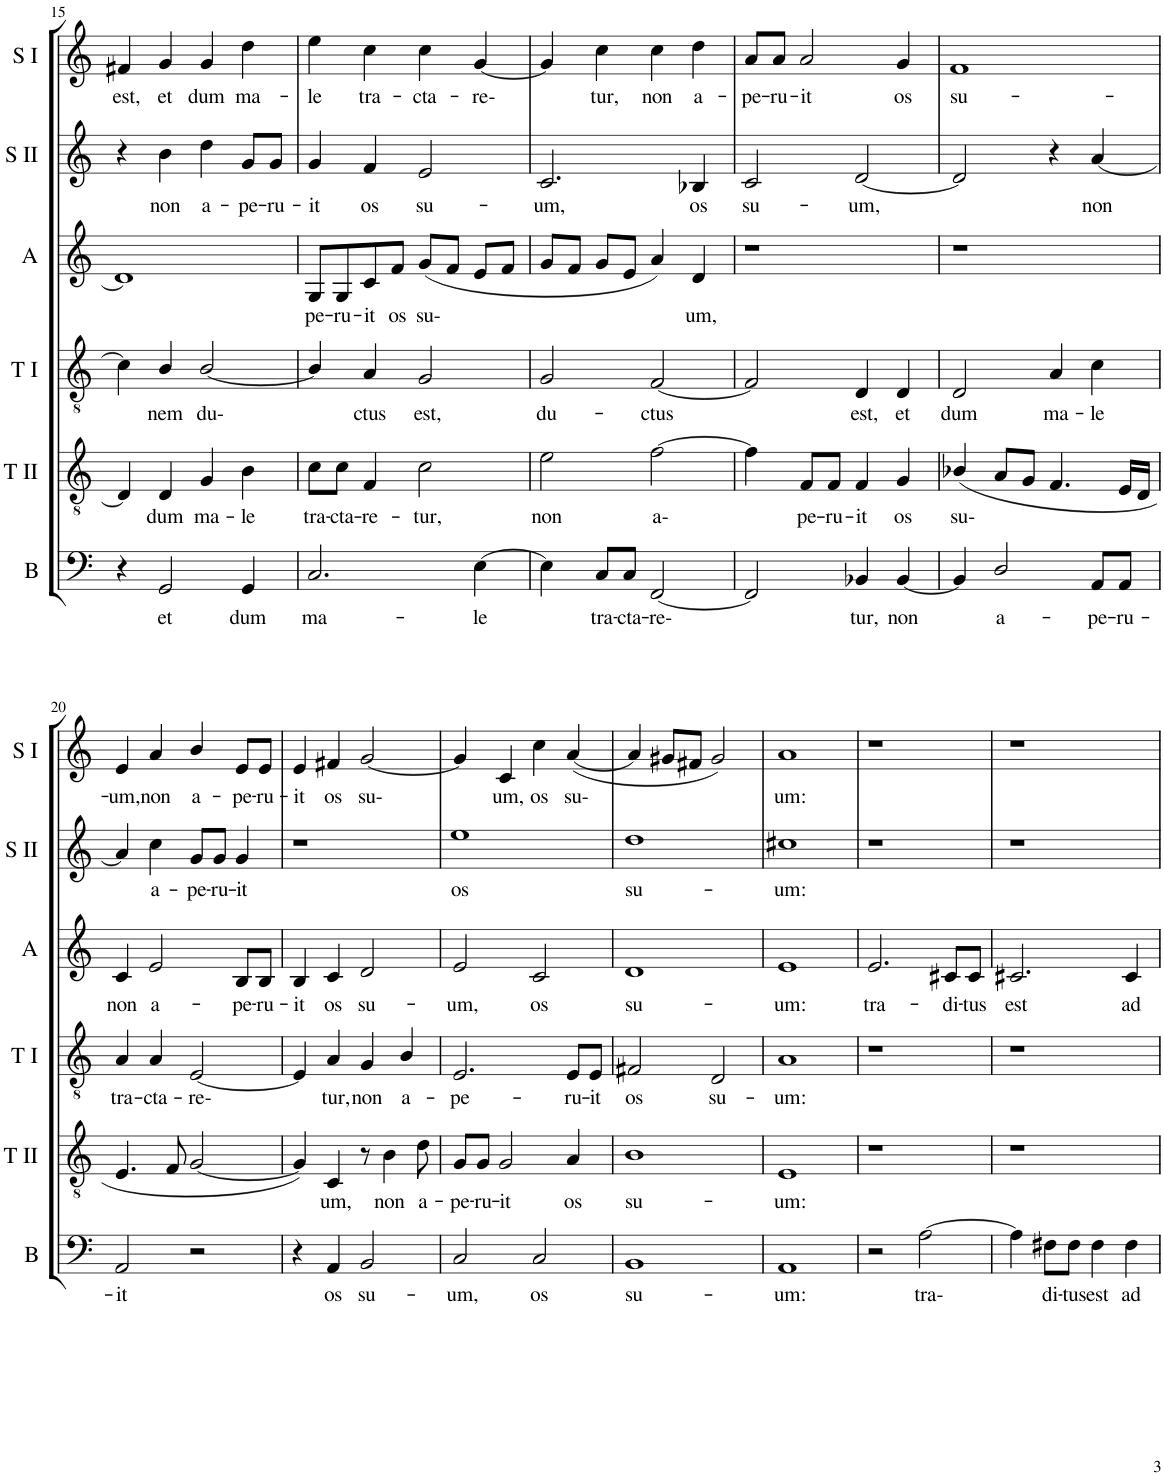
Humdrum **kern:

**kern	**text	**kern	**text	**kern	**text	**kern	**text	**kern	**text	**kern	**text
*part6	*part6	*part5	*part5	*part4	*part4	*part3	*part3	*part2	*part2	*part1	*part1
*staff6	*staff6	*staff5	*staff5	*staff4	*staff4	*staff3	*staff3	*staff2	*staff2	*staff1	*staff1
*I"Bass	*	*I"Tenor II	*	*I"Tenor I	*	*I"Alto	*	*I"Soprano II	*	*I"Soprano I	*
*I'B	*	*I'T II	*	*I'T I	*	*I'A	*	*I'S II	*	*I'S I	*
!!LO:PB:g=z
*clefF4	*	*clefGv2	*	*clefGv2	*	*clefG2	*	*clefG2	*	*clefG2	*
*k[]	*	*k[]	*	*k[]	*	*k[]	*	*k[]	*	*k[]	*
*M4/4	*	*M4/4	*	*M4/4	*	*M4/4	*	*M4/4	*	*M4/4	*
*met(c)	*	*met(c)	*	*met(c)	*	*met(c)	*	*met(c)	*	*met(c)	*
=15	=15	=15	=15	=15	=15	=15	=15	=15	=15	=15	=15
!	!	!	!	!	!	!	!	!	!	!	!LO:LY:b
4r	.	4D/]	.	4c\]	.	1d]	.	4r	.	4f#X/	est,
!	!LO:LY:b	!	!LO:LY:b	!	!LO:LY:b	!	!	!	!LO:LY:b	!	!LO:LY:b
2GG/	et	4D/	dum	4B/	nem	.	.	4b\	non	4g/	et
!	!	!	!LO:LY:b	!	!LO:LY:b	!	!	!	!LO:LY:b	!	!LO:LY:b
.	.	4G/	ma-	[2B/	du-	.	.	4dd\	a-	4g/	dum
!	!LO:LY:b	!	!LO:LY:b	!	!	!	!	!	!LO:LY:b	!	!LO:LY:b
4GG/	dum	4B\	-le	.	.	.	.	8g/L	-pe-	4dd\	ma-
!	!	!	!	!	!	!	!	!	!LO:LY:b	!	!
.	.	.	.	.	.	.	.	8g/J	-ru-	.	.
=16	=16	=16	=16	=16	=16	=16	=16	=16	=16	=16	=16
!	!LO:LY:b	!	!LO:LY:b	!	!	!	!LO:LY:b	!	!LO:LY:b	!	!LO:LY:b
2.C/	ma-	8c\L	tra-	4B/]	.	8G/L	pe-	4g/	-it	4ee\	-le
!	!	!	!LO:LY:b	!	!	!	!LO:LY:b	!	!	!	!
.	.	8c\J	-cta-	.	.	8G/	-ru-	.	.	.	.
!	!	!	!LO:LY:b	!	!LO:LY:b	!	!LO:LY:b	!	!LO:LY:b	!	!LO:LY:b
.	.	4F/	-re-	4A/	ctus	8c/	-it	4f/	os	4cc\	tra-
!	!	!	!	!	!	!	!LO:LY:b	!	!	!	!
.	.	.	.	.	.	8f/J	os	.	.	.	.
!	!	!	!LO:LY:b	!	!LO:LY:b	!	!LO:LY:b	!	!LO:LY:b	!	!LO:LY:b
.	.	2c\	-tur,	2G/	est,	(<8g/L	su-	2e/	su-	4cc\	-cta-
.	.	.	.	.	.	8f/J	.	.	.	.	.
!	!LO:LY:b	!	!	!	!	!	!	!	!	!	!LO:LY:b
[4E\	-le	.	.	.	.	8e/L	.	.	.	[4g/	-re-
.	.	.	.	.	.	8f/J	.	.	.	.	.
=17	=17	=17	=17	=17	=17	=17	=17	=17	=17	=17	=17
!	!	!	!LO:LY:b	!	!LO:LY:b	!	!	!	!LO:LY:b	!	!
4E\]	.	2e\	non	2G/	du-	8g/L	.	2.c/	-um,	4g/]	.
.	.	.	.	.	.	8f/J	.	.	.	.	.
!	!LO:LY:b	!	!	!	!	!	!	!	!	!	!LO:LY:b
8C/L	tra-	.	.	.	.	8g/L	.	.	.	4cc\	tur,
!	!LO:LY:b	!	!	!	!	!	!	!	!	!	!
8C/J	-cta-	.	.	.	.	8e/J	.	.	.	.	.
!	!LO:LY:b	!	!LO:LY:b	!	!LO:LY:b	!	!	!	!	!	!LO:LY:b
[2FF/	-re-	[2f\	a-	[2F/	-ctus	4a/)	.	.	.	4cc\	non
!	!	!	!	!	!	!	!LO:LY:b	!	!LO:LY:b	!	!LO:LY:b
.	.	.	.	.	.	4d/	um,	4B-X/	os	4dd\	a-
=18	=18	=18	=18	=18	=18	=18	=18	=18	=18	=18	=18
!	!	!	!	!	!	!	!	!	!LO:LY:b	!	!LO:LY:b
2FF/]	.	4f\]	.	2F/]	.	1r	.	2c/	su-	8a/L	-pe-
!	!	!	!	!	!	!	!	!	!	!	!LO:LY:b
.	.	.	.	.	.	.	.	.	.	8a/J	-ru-
!	!	!	!LO:LY:b	!	!	!	!	!	!	!	!LO:LY:b
.	.	8F/L	pe-	.	.	.	.	.	.	2a/	-it
!	!	!	!LO:LY:b	!	!	!	!	!	!	!	!
.	.	8F/J	-ru-	.	.	.	.	.	.	.	.
!	!LO:LY:b	!	!LO:LY:b	!	!LO:LY:b	!	!	!	!LO:LY:b	!	!
4BB-X/	tur,	4F/	-it	4D/	est,	.	.	[2d/	-um,	.	.
!	!LO:LY:b	!	!LO:LY:b	!	!LO:LY:b	!	!	!	!	!	!LO:LY:b
[4BB-/	non	4G/	os	4D/	et	.	.	.	.	4g/	os
=19	=19	=19	=19	=19	=19	=19	=19	=19	=19	=19	=19
!	!	!	!LO:LY:b	!	!LO:LY:b	!	!	!	!	!	!LO:LY:b
4BB-/]	.	(<4B-X/	su-	2D/	dum	1r	.	2d/]	.	1f	su-
!	!LO:LY:b	!	!	!	!	!	!	!	!	!	!
2D/	a-	8A/L	.	.	.	.	.	.	.	.	.
.	.	8G/J	.	.	.	.	.	.	.	.	.
!	!	!	!	!	!LO:LY:b	!	!	!	!	!	!
.	.	4.F/	.	4A/	ma-	.	.	4r	.	.	.
!	!LO:LY:b	!	!	!	!LO:LY:b	!	!	!	!LO:LY:b	!	!
8AA/L	-pe-	.	.	4c\	-le	.	.	[4a/	non	.	.
!	!LO:LY:b	!	!	!	!	!	!	!	!	!	!
8AA/J	-ru-	16E/LL	.	.	.	.	.	.	.	.	.
.	.	16D/JJ	.	.	.	.	.	.	.	.	.
!!LO:LB:g=z
=20	=20	=20	=20	=20	=20	=20	=20	=20	=20	=20	=20
!	!LO:LY:b	!	!	!	!LO:LY:b	!	!LO:LY:b	!	!	!	!LO:LY:b
2AA/	-it	4.E/	.	4A/	tra-	4c/	non	4a/]	.	4e/	-um,
!	!	!	!	!	!LO:LY:b	!	!LO:LY:b	!	!LO:LY:b	!	!LO:LY:b
.	.	.	.	4A/	-cta-	2e/	a-	4cc\	a-	4a/	non
.	.	8F/	.	.	.	.	.	.	.	.	.
!	!	!	!	!	!LO:LY:b	!	!	!	!LO:LY:b	!	!LO:LY:b
2r	.	[2G/	.	[2E/	-re-	.	.	8g/L	-pe-	4b/	a-
!	!	!	!	!	!	!	!	!	!LO:LY:b	!	!
.	.	.	.	.	.	.	.	8g/J	-ru-	.	.
!	!	!	!	!	!	!	!LO:LY:b	!	!LO:LY:b	!	!LO:LY:b
.	.	.	.	.	.	8B/L	-pe-	4g/	-it	8e/L	-pe-
!	!	!	!	!	!	!	!LO:LY:b	!	!	!	!LO:LY:b
.	.	.	.	.	.	8B/J	-ru-	.	.	8e/J	-ru-
=21	=21	=21	=21	=21	=21	=21	=21	=21	=21	=21	=21
!	!	!	!	!	!	!	!LO:LY:b	!	!	!	!LO:LY:b
4r	.	4G/])	.	4E/]	.	4B/	-it	1r	.	4e/	-it
!	!LO:LY:b	!	!LO:LY:b	!	!LO:LY:b	!	!LO:LY:b	!	!	!	!LO:LY:b
4AA/	os	4C/	um,	4A/	tur,	4c/	os	.	.	4f#X/	os
!	!LO:LY:b	!	!	!	!LO:LY:b	!	!LO:LY:b	!	!	!	!LO:LY:b
2BB/	su-	8r	.	4G/	non	2d/	su-	.	.	[2g/	su-
!	!	!	!LO:LY:b	!	!	!	!	!	!	!	!
.	.	4B\	non	.	.	.	.	.	.	.	.
!	!	!	!	!	!LO:LY:b	!	!	!	!	!	!
.	.	.	.	4B/	a-	.	.	.	.	.	.
!	!	!	!LO:LY:b	!	!	!	!	!	!	!	!
.	.	8d\	a-	.	.	.	.	.	.	.	.
=22	=22	=22	=22	=22	=22	=22	=22	=22	=22	=22	=22
!	!LO:LY:b	!	!LO:LY:b	!	!LO:LY:b	!	!LO:LY:b	!	!LO:LY:b	!	!
2C/	-um,	8G/L	-pe-	2.E/	-pe-	2e/	-um,	1ee	os	4g/]	.
!	!	!	!LO:LY:b	!	!	!	!	!	!	!	!
.	.	8G/J	-ru-	.	.	.	.	.	.	.	.
!	!	!	!LO:LY:b	!	!	!	!	!	!	!	!LO:LY:b
.	.	2G/	-it	.	.	.	.	.	.	4c/	um,
!	!LO:LY:b	!	!	!	!	!	!LO:LY:b	!	!	!	!LO:LY:b
2C/	os	.	.	.	.	2c/	os	.	.	4cc\	os
!	!	!	!LO:LY:b	!	!LO:LY:b	!	!	!	!	!	!LO:LY:b
.	.	4A/	os	8E/L	-ru-	.	.	.	.	(<[4a/	su-
!	!	!	!	!	!LO:LY:b	!	!	!	!	!	!
.	.	.	.	8E/J	-it	.	.	.	.	.	.
=23	=23	=23	=23	=23	=23	=23	=23	=23	=23	=23	=23
!	!LO:LY:b	!	!LO:LY:b	!	!LO:LY:b	!	!LO:LY:b	!	!LO:LY:b	!	!
1BB	su-	1B	su-	2F#X/	os	1d	su-	1dd	su-	4a/]	.
.	.	.	.	.	.	.	.	.	.	8g#X/L	.
.	.	.	.	.	.	.	.	.	.	8f#X/J	.
!	!	!	!	!	!LO:LY:b	!	!	!	!	!	!
.	.	.	.	2D/	su-	.	.	.	.	2g#/)	.
=24	=24	=24	=24	=24	=24	=24	=24	=24	=24	=24	=24
!	!LO:LY:b	!	!LO:LY:b	!	!LO:LY:b	!	!LO:LY:b	!	!LO:LY:b	!	!LO:LY:b
1AA	-um:	1E	-um:	1A	-um:	1e	-um:	1cc#X	-um:	1a	um:
=25	=25	=25	=25	=25	=25	=25	=25	=25	=25	=25	=25
!	!	!	!	!	!	!	!LO:LY:b	!	!	!	!
2r	.	1r	.	1r	.	2.e/	tra-	1r	.	1r	.
!	!LO:LY:b	!	!	!	!	!	!	!	!	!	!
[2A\	tra-	.	.	.	.	.	.	.	.	.	.
!	!	!	!	!	!	!	!LO:LY:b	!	!	!	!
.	.	.	.	.	.	8c#X/L	-di-	.	.	.	.
!	!	!	!	!	!	!	!LO:LY:b	!	!	!	!
.	.	.	.	.	.	8c#/J	-tus	.	.	.	.
=26	=26	=26	=26	=26	=26	=26	=26	=26	=26	=26	=26
!	!	!	!	!	!	!	!LO:LY:b	!	!	!	!
4A\]	.	1r	.	1r	.	2.c#X/	est	1r	.	1r	.
!	!LO:LY:b	!	!	!	!	!	!	!	!	!	!
8F#X\L	di-	.	.	.	.	.	.	.	.	.	.
!	!LO:LY:b	!	!	!	!	!	!	!	!	!	!
8F#\J	-tus	.	.	.	.	.	.	.	.	.	.
!	!LO:LY:b	!	!	!	!	!	!	!	!	!	!
4F#\	est	.	.	.	.	.	.	.	.	.	.
!	!LO:LY:b	!	!	!	!	!	!LO:LY:b	!	!	!	!
4F#\	ad	.	.	.	.	4c#/	ad	.	.	.	.
=	=	=	=	=	=	=	=	=	=	=	=
*-	*-	*-	*-	*-	*-	*-	*-	*-	*-	*-	*-
